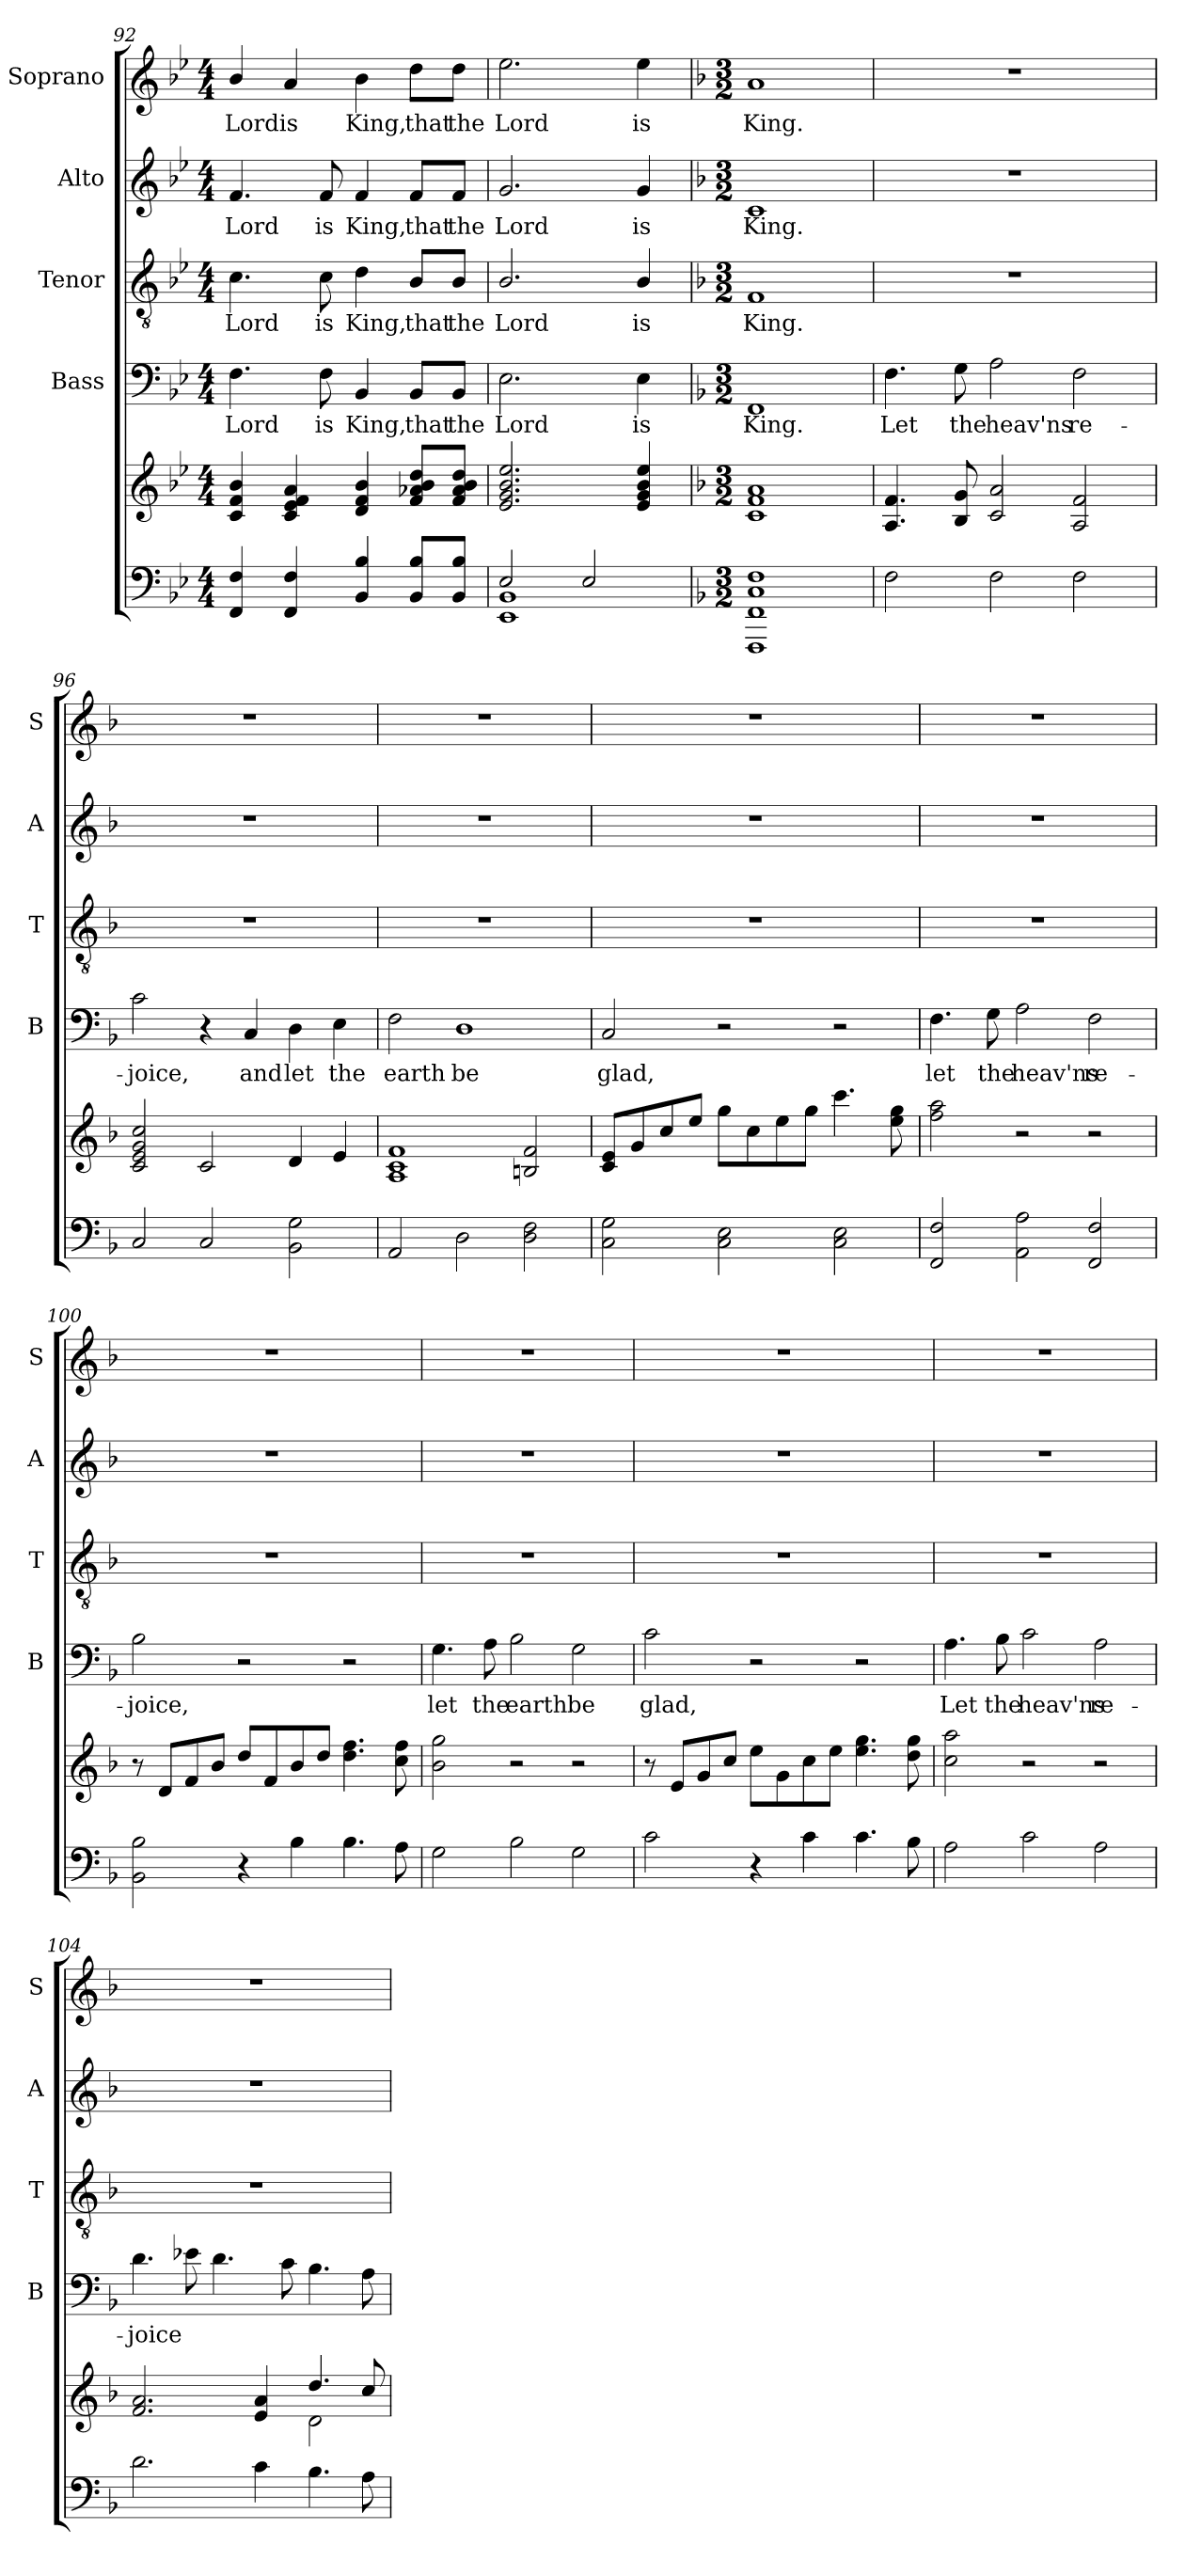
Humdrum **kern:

**kern	**kern	**kern	**text	**kern	**text	**kern	**text	**kern	**text
*part6	*part5	*part4	*part4	*part3	*part3	*part2	*part2	*part1	*part1
*staff6	*staff5	*staff4	*staff4	*staff3	*staff3	*staff2	*staff2	*staff1	*staff1
*	*	*I"Bass	*	*I"Tenor	*	*I"Alto	*	*I"Soprano	*
*	*	*I'B	*	*I'T	*	*I'A	*	*I'S	*
!!LO:PB:g=z
*clefF4	*clefG2	*clefF4	*	*clefGv2	*	*clefG2	*	*clefG2	*
*k[b-e-]	*k[b-e-]	*k[b-e-]	*	*k[b-e-]	*	*k[b-e-]	*	*k[b-e-]	*
*B-:	*B-:	*B-:	*	*B-:	*	*B-:	*	*B-:	*
*M4/4	*M4/4	*M4/4	*	*M4/4	*	*M4/4	*	*M4/4	*
=92	=92	=92	=92	=92	=92	=92	=92	=92	=92
*^	*^	*	*	*	*	*	*	*	*
!	!	!	!	!	!LO:LY:b	!	!LO:LY:b	!	!LO:LY:b	!	!LO:LY:b
4FF/ 4F/	1ryy	4c/ 4f/ 4b-/	1ryy	4.F\	Lord	4.c\	Lord	4.f/	Lord	4b-/	Lord
!	!	!	!	!	!	!	!	!	!	!	!LO:LY:b
4FF/ 4F/	.	4c/ 4e-/ 4f/ 4a/	.	.	.	.	.	.	.	4a/	is
!	!	!	!	!	!LO:LY:b	!	!LO:LY:b	!	!LO:LY:b	!	!
.	.	.	.	8F\	is	8c\	is	8f/	is	.	.
!	!	!	!	!	!LO:LY:b	!	!LO:LY:b	!	!LO:LY:b	!	!LO:LY:b
4BB-/ 4B-/	.	4d/ 4f/ 4b-/	.	4BB-/	King,	4d\	King,	4f/	King,	4b-\	King,
!	!	!	!	!	!LO:LY:b	!	!LO:LY:b	!	!LO:LY:b	!	!LO:LY:b
8BB-/ 8B-/L	.	8f/ 8a-X/ 8b-/ 8dd/L	.	8BB-/L	that	8B-/L	that	8f/L	that	8dd\L	that
!	!	!	!	!	!LO:LY:b	!	!LO:LY:b	!	!LO:LY:b	!	!LO:LY:b
8BB-/ 8B-/J	.	8f/ 8a-/ 8b-/ 8dd/J	.	8BB-/J	the	8B-/J	the	8f/J	the	8dd\J	the
=93	=93	=93	=93	=93	=93	=93	=93	=93	=93	=93	=93
!	!	!	!	!	!LO:LY:b	!	!LO:LY:b	!	!LO:LY:b	!	!LO:LY:b
2E-/	1EE- 1BB-	2.e-/ 2.g/ 2.b-/ 2.ee-/	1ryy	2.E-\	Lord	2.B-/	Lord	2.g/	Lord	2.ee-\	Lord
2E-/	.	.	.	.	.	.	.	.	.	.	.
!	!	!	!	!	!LO:LY:b	!	!LO:LY:b	!	!LO:LY:b	!	!LO:LY:b
.	.	4e-/ 4g/ 4b-/ 4ee-/	.	4E-\	is	4B-/	is	4g/	is	4ee-\	is
=94	=94	=94	=94	=94	=94	=94	=94	=94	=94	=94	=94
*k[b-]	*	*k[b-]	*	*k[b-]	*	*k[b-]	*	*k[b-]	*	*k[b-]	*
*F:	*	*F:	*	*F:	*	*F:	*	*F:	*	*F:	*
*M3/2	*	*M3/2	*	*M3/2	*	*M3/2	*	*M3/2	*	*M3/2	*
!	!	!	!	!	!LO:LY:b	!	!LO:LY:b	!	!LO:LY:b	!	!LO:LY:b
1FF 1C 1F	1FFF	1c 1f 1a	1ryy	1FF	King.	1F	King.	1c	King.	1a	King.
!!LO:LB:g=z
=95	=95	=95	=95	=95	=95	=95	=95	=95	=95	=95	=95
!	!	!	!	!	!LO:LY:b	!	!	!	!	!	!
*v	*v	*	*	*	*	*	*	*	*	*	*
*	*v	*v	*	*	*	*	*	*	*	*
2F\	4.A/ 4.f/	4.F\	Let	1.r	.	1.r	.	1.r	.
!	!	!	!LO:LY:b	!	!	!	!	!	!
.	8B-/ 8g/	8G\	the	.	.	.	.	.	.
!	!	!	!LO:LY:b	!	!	!	!	!	!
2F\	2c/ 2a/	2A\	heav'ns	.	.	.	.	.	.
!	!	!	!LO:LY:b	!	!	!	!	!	!
2F\	2A/ 2f/	2F\	re-	.	.	.	.	.	.
=96	=96	=96	=96	=96	=96	=96	=96	=96	=96
!	!	!	!LO:LY:b	!	!	!	!	!	!
2C/	2c/ 2e/ 2g/ 2cc/	2c\	-joice,	1.r	.	1.r	.	1.r	.
2C/	2c/	4r	.	.	.	.	.	.	.
!	!	!	!LO:LY:b	!	!	!	!	!	!
.	.	4C/	and	.	.	.	.	.	.
!	!	!	!LO:LY:b	!	!	!	!	!	!
2BB-\ 2G\	4d/	4D\	let	.	.	.	.	.	.
!	!	!	!LO:LY:b	!	!	!	!	!	!
.	4e/	4E\	the	.	.	.	.	.	.
=97	=97	=97	=97	=97	=97	=97	=97	=97	=97
!	!	!	!LO:LY:b	!	!	!	!	!	!
2AA/	1A 1c 1f	2F\	earth	1.r	.	1.r	.	1.r	.
!	!	!	!LO:LY:b	!	!	!	!	!	!
2D\	.	1D	be	.	.	.	.	.	.
2D\ 2F\	2Bn/ 2f/	.	.	.	.	.	.	.	.
=98	=98	=98	=98	=98	=98	=98	=98	=98	=98
!	!	!	!LO:LY:b	!	!	!	!	!	!
2C\ 2G\	8c/ 8e/L	2C/	glad,	1.r	.	1.r	.	1.r	.
.	8g/	.	.	.	.	.	.	.	.
.	8cc/	.	.	.	.	.	.	.	.
.	8ee/J	.	.	.	.	.	.	.	.
2C\ 2E\	8gg\L	2r	.	.	.	.	.	.	.
.	8cc\	.	.	.	.	.	.	.	.
.	8ee\	.	.	.	.	.	.	.	.
.	8gg\J	.	.	.	.	.	.	.	.
2C\ 2E\	4.ccc\	2r	.	.	.	.	.	.	.
.	8ee\ 8gg\	.	.	.	.	.	.	.	.
=99	=99	=99	=99	=99	=99	=99	=99	=99	=99
!	!	!	!LO:LY:b	!	!	!	!	!	!
2FF/ 2F/	2ff\ 2aa\	4.F\	let	1.r	.	1.r	.	1.r	.
!	!	!	!LO:LY:b	!	!	!	!	!	!
.	.	8G\	the	.	.	.	.	.	.
!	!	!	!LO:LY:b	!	!	!	!	!	!
2AA\ 2A\	2r	2A\	heav'ns	.	.	.	.	.	.
!	!	!	!LO:LY:b	!	!	!	!	!	!
2FF/ 2F/	2r	2F\	re-	.	.	.	.	.	.
=100	=100	=100	=100	=100	=100	=100	=100	=100	=100
!	!	!	!LO:LY:b	!	!	!	!	!	!
2BB-\ 2B-\	8r	2B-\	-joice,	1.r	.	1.r	.	1.r	.
.	8d/L	.	.	.	.	.	.	.	.
.	8f/	.	.	.	.	.	.	.	.
.	8b-/J	.	.	.	.	.	.	.	.
4r	8dd/L	2r	.	.	.	.	.	.	.
.	8f/	.	.	.	.	.	.	.	.
4B-\	8b-/	.	.	.	.	.	.	.	.
.	8dd/J	.	.	.	.	.	.	.	.
4.B-\	4.dd\ 4.ff\	2r	.	.	.	.	.	.	.
8A\	8cc\ 8ff\	.	.	.	.	.	.	.	.
!!LO:LB:g=z
=101	=101	=101	=101	=101	=101	=101	=101	=101	=101
*	*^	*	*	*	*	*	*	*	*
!	!	!	!	!LO:LY:b	!	!	!	!	!	!
2G\	2b-\ 2gg\	1ryy	4.G\	let	1.r	.	1.r	.	1.r	.
!	!	!	!	!LO:LY:b	!	!	!	!	!	!
.	.	.	8A\	the	.	.	.	.	.	.
!	!	!	!	!LO:LY:b	!	!	!	!	!	!
2B-\	2r	.	2B-\	earth	.	.	.	.	.	.
!	!	!	!	!LO:LY:b	!	!	!	!	!	!
2G\	2r	2ryy	2G\	be	.	.	.	.	.	.
=102	=102	=102	=102	=102	=102	=102	=102	=102	=102	=102
!	!	!	!	!LO:LY:b	!	!	!	!	!	!
2c\	8r	1ryy	2c\	glad,	1.r	.	1.r	.	1.r	.
.	8e/L	.	.	.	.	.	.	.	.	.
.	8g/	.	.	.	.	.	.	.	.	.
.	8cc/J	.	.	.	.	.	.	.	.	.
4r	8ee\L	.	2r	.	.	.	.	.	.	.
.	8g\	.	.	.	.	.	.	.	.	.
4c\	8cc\	.	.	.	.	.	.	.	.	.
.	8ee\J	.	.	.	.	.	.	.	.	.
4.c\	4.ee\ 4.gg\	2ryy	2r	.	.	.	.	.	.	.
8B-\	8dd\ 8gg\	.	.	.	.	.	.	.	.	.
=103	=103	=103	=103	=103	=103	=103	=103	=103	=103	=103
!	!	!	!	!LO:LY:b	!	!	!	!	!	!
2A\	2cc\ 2aa\	1ryy	4.A\	Let	1.r	.	1.r	.	1.r	.
!	!	!	!	!LO:LY:b	!	!	!	!	!	!
.	.	.	8B-\	the	.	.	.	.	.	.
!	!	!	!	!LO:LY:b	!	!	!	!	!	!
2c\	2r	.	2c\	heav'ns	.	.	.	.	.	.
!	!	!	!	!LO:LY:b	!	!	!	!	!	!
2A\	2r	2ryy	2A\	re-	.	.	.	.	.	.
=104	=104	=104	=104	=104	=104	=104	=104	=104	=104	=104
!	!	!	!	!LO:LY:b	!	!	!	!	!	!
2.d\	2.f/ 2.a/	2ryy	4.d\	-joice	1.r	.	1.r	.	1.r	.
.	.	.	8e-X\	.	.	.	.	.	.	.
.	.	2ryy	4.d\	.	.	.	.	.	.	.
4c\	4e/ 4a/	.	.	.	.	.	.	.	.	.
.	.	.	8c\	.	.	.	.	.	.	.
4.B-\	4.dd/	2d\	4.B-\	.	.	.	.	.	.	.
8A\	8cc/	.	8A\	.	.	.	.	.	.	.
*	*v	*v	*	*	*	*	*	*	*	*
=	=	=	=	=	=	=	=	=	=
*-	*-	*-	*-	*-	*-	*-	*-	*-	*-
